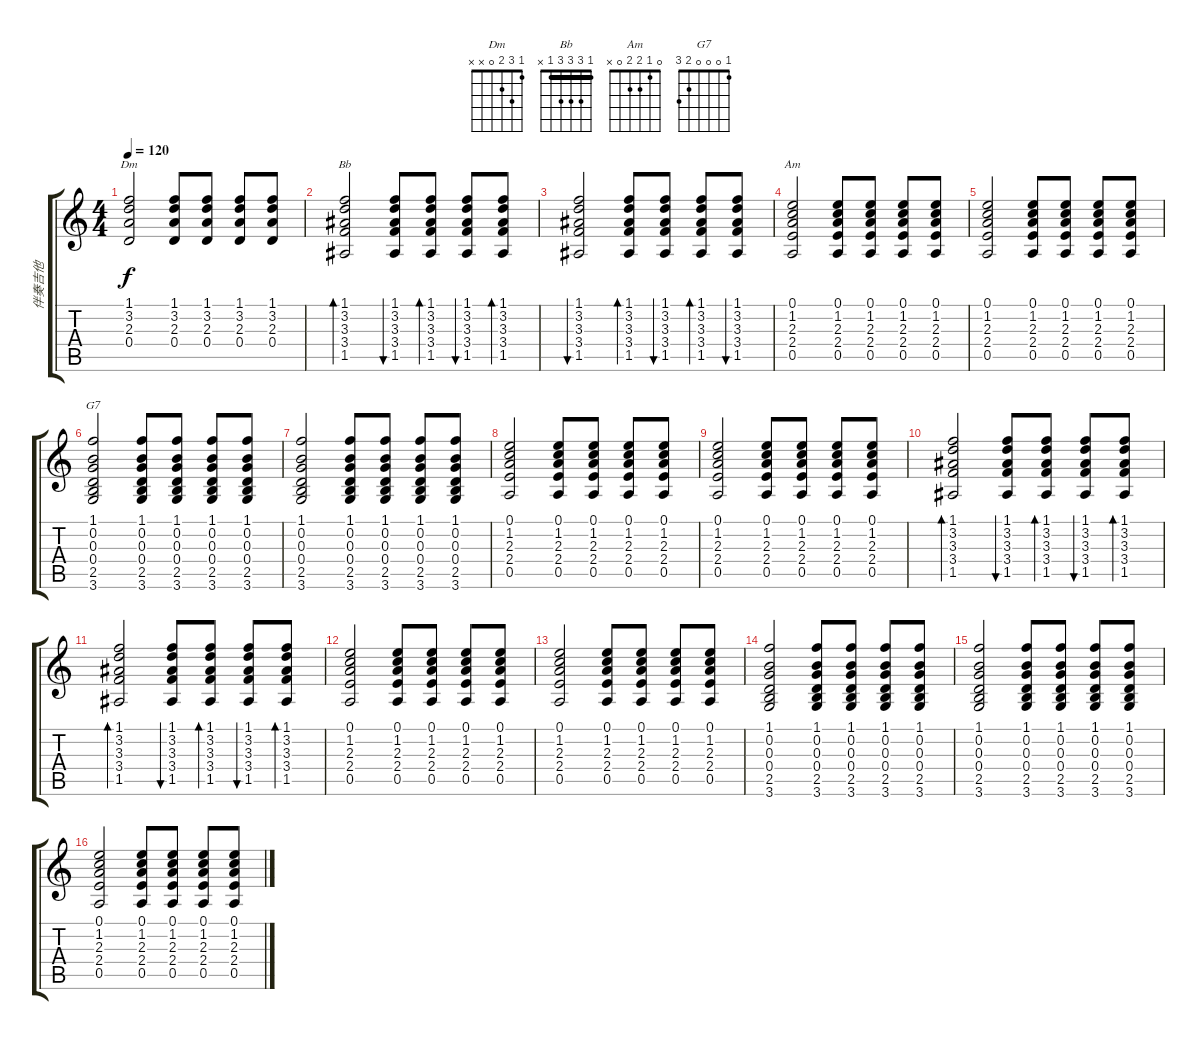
\track ("伴奏吉他" "伴奏吉他") {instrument acousticguitarnylon}
\staff {score tabs}
\tuning (E4 B3 G3 D3 A2 E2) {hide}
\chord ("Dm" 1 3 2 0 x x)
\chord ("Bb" 1 3 3 3 1 x) {barre 1}
\chord ("Am" 0 1 2 2 0 x)
\chord ("G7" 1 0 0 0 2 3)
\ts (4 4)
\tempo 120
\clef g2
\ks c
(1.1 3.2 2.3 0.4).2{ch "Dm" dy f} (1.1 3.2 2.3 0.4).8 (1.1 3.2 2.3 0.4).8 (1.1 3.2 2.3 0.4).8 (1.1 3.2 2.3 0.4).8 |
(1.1 3.2 3.3 3.4 1.5).2{bd 120 ch "Bb"} (1.1 3.2 3.3 3.4 1.5).8{bu 120} (1.1 3.2 3.3 3.4 1.5).8{bd 60} (1.1 3.2 3.3 3.4 1.5).8{bu 60} (1.1 3.2 3.3 3.4 1.5).8{bd 60} |
(1.1 3.2 3.3 3.4 1.5).2{bu 60} (1.1 3.2 3.3 3.4 1.5).8{bd 60} (1.1 3.2 3.3 3.4 1.5).8{bu 60} (1.1 3.2 3.3 3.4 1.5).8{bd 60} (1.1 3.2 3.3 3.4 1.5).8{bu 60} |
(0.1 1.2 2.3 2.4 0.5).2{ch "Am"} (0.1 1.2 2.3 2.4 0.5).8 (0.1 1.2 2.3 2.4 0.5).8 (0.1 1.2 2.3 2.4 0.5).8 (0.1 1.2 2.3 2.4 0.5).8 |
(0.1 1.2 2.3 2.4 0.5).2 (0.1 1.2 2.3 2.4 0.5).8 (0.1 1.2 2.3 2.4 0.5).8 (0.1 1.2 2.3 2.4 0.5).8 (0.1 1.2 2.3 2.4 0.5).8 |
(1.1 0.2 0.3 0.4 2.5 3.6).2{ch "G7"} (1.1 0.2 0.3 0.4 2.5 3.6).8 (1.1 0.2 0.3 0.4 2.5 3.6).8 (1.1 0.2 0.3 0.4 2.5 3.6).8 (1.1 0.2 0.3 0.4 2.5 3.6).8 |
(1.1 0.2 0.3 0.4 2.5 3.6).2 (1.1 0.2 0.3 0.4 2.5 3.6).8 (1.1 0.2 0.3 0.4 2.5 3.6).8 (1.1 0.2 0.3 0.4 2.5 3.6).8 (1.1 0.2 0.3 0.4 2.5 3.6).8 |
(0.1 1.2 2.3 2.4 0.5).2 (0.1 1.2 2.3 2.4 0.5).8 (0.1 1.2 2.3 2.4 0.5).8 (0.1 1.2 2.3 2.4 0.5).8 (0.1 1.2 2.3 2.4 0.5).8 |
(0.1 1.2 2.3 2.4 0.5).2 (0.1 1.2 2.3 2.4 0.5).8 (0.1 1.2 2.3 2.4 0.5).8 (0.1 1.2 2.3 2.4 0.5).8 (0.1 1.2 2.3 2.4 0.5).8 |
(1.1 3.2 3.3 3.4 1.5).2{bd 120} (1.1 3.2 3.3 3.4 1.5).8{bu 120} (1.1 3.2 3.3 3.4 1.5).8{bd 60} (1.1 3.2 3.3 3.4 1.5).8{bu 60} (1.1 3.2 3.3 3.4 1.5).8{bd 60} |
(1.1 3.2 3.3 3.4 1.5).2{bd 120} (1.1 3.2 3.3 3.4 1.5).8{bu 120} (1.1 3.2 3.3 3.4 1.5).8{bd 60} (1.1 3.2 3.3 3.4 1.5).8{bu 60} (1.1 3.2 3.3 3.4 1.5).8{bd 60} |
(0.1 1.2 2.3 2.4 0.5).2 (0.1 1.2 2.3 2.4 0.5).8 (0.1 1.2 2.3 2.4 0.5).8 (0.1 1.2 2.3 2.4 0.5).8 (0.1 1.2 2.3 2.4 0.5).8 |
(0.1 1.2 2.3 2.4 0.5).2 (0.1 1.2 2.3 2.4 0.5).8 (0.1 1.2 2.3 2.4 0.5).8 (0.1 1.2 2.3 2.4 0.5).8 (0.1 1.2 2.3 2.4 0.5).8 |
(1.1 0.2 0.3 0.4 2.5 3.6).2 (1.1 0.2 0.3 0.4 2.5 3.6).8 (1.1 0.2 0.3 0.4 2.5 3.6).8 (1.1 0.2 0.3 0.4 2.5 3.6).8 (1.1 0.2 0.3 0.4 2.5 3.6).8 |
(1.1 0.2 0.3 0.4 2.5 3.6).2 (1.1 0.2 0.3 0.4 2.5 3.6).8 (1.1 0.2 0.3 0.4 2.5 3.6).8 (1.1 0.2 0.3 0.4 2.5 3.6).8 (1.1 0.2 0.3 0.4 2.5 3.6).8 |
(0.1 1.2 2.3 2.4 0.5).2 (0.1 1.2 2.3 2.4 0.5).8 (0.1 1.2 2.3 2.4 0.5).8 (0.1 1.2 2.3 2.4 0.5).8 (0.1 1.2 2.3 2.4 0.5).8
